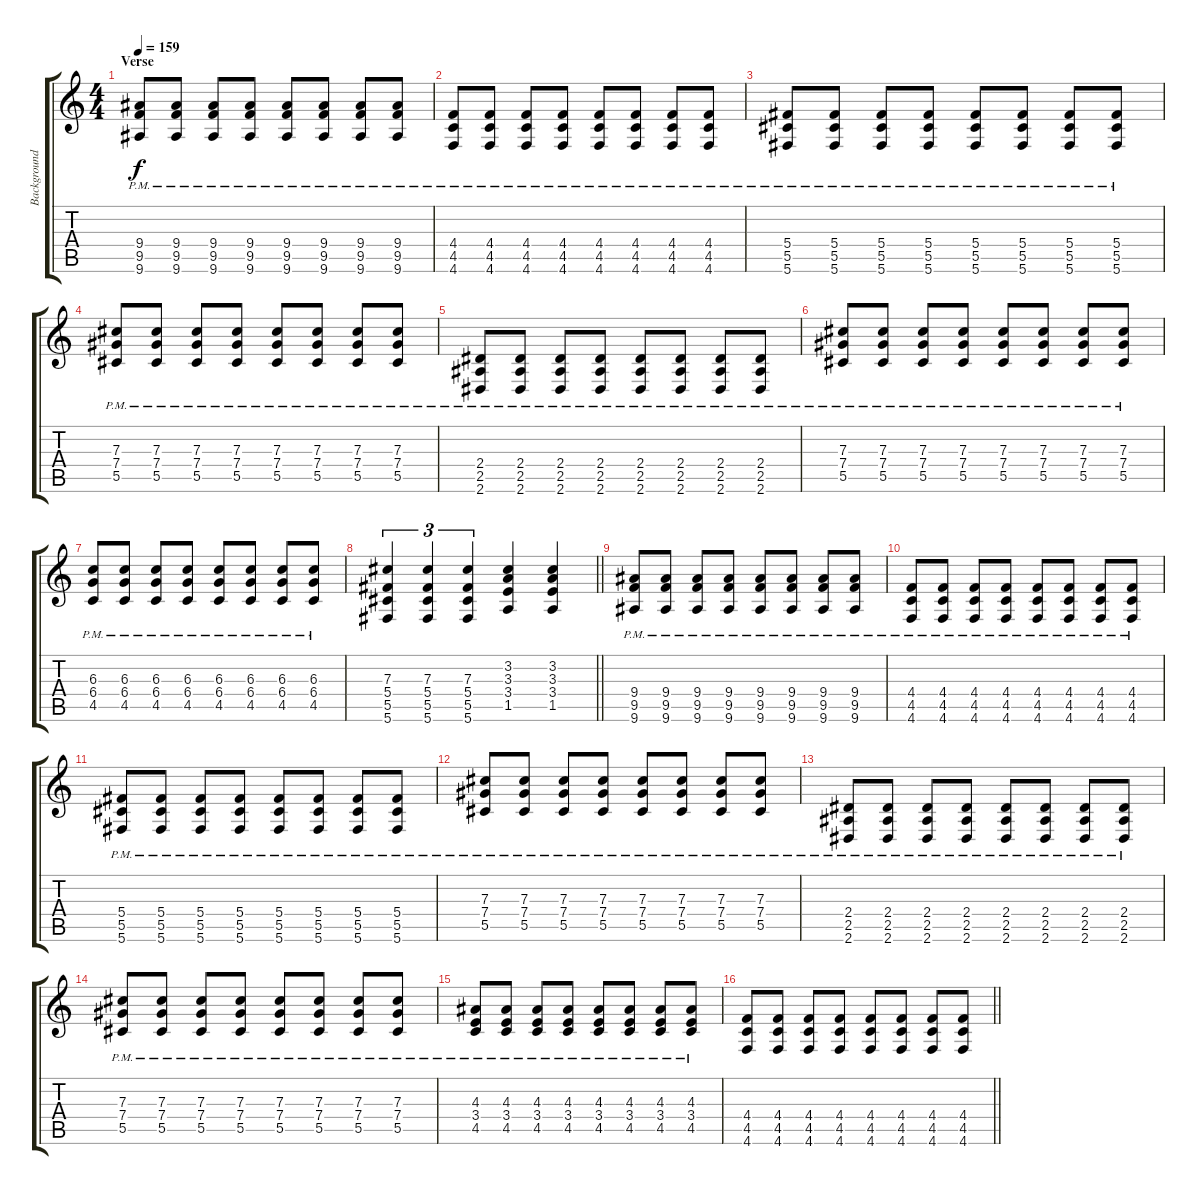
\track ("Background Guitar" "Background") {instrument distortionguitar}
\staff {score tabs}
\tuning (Eb4 Bb3 Gb3 Db3 Ab2 Db2) {hide}
\ts (4 4)
\section ("" "Verse")
\tempo 159
\clef g2
\ks c
(9.4{pm} 9.5{pm} 9.6{pm}).8{dy f} (9.4{pm} 9.5{pm} 9.6{pm}).8 (9.4{pm} 9.5{pm} 9.6{pm}).8 (9.4{pm} 9.5{pm} 9.6{pm}).8 (9.4{pm} 9.5{pm} 9.6{pm}).8 (9.4{pm} 9.5{pm} 9.6{pm}).8 (9.4{pm} 9.5{pm} 9.6{pm}).8 (9.4{pm} 9.5{pm} 9.6{pm}).8 |
(4.4{pm} 4.5{pm} 4.6{pm}).8 (4.4{pm} 4.5{pm} 4.6{pm}).8 (4.4{pm} 4.5{pm} 4.6{pm}).8 (4.4{pm} 4.5{pm} 4.6{pm}).8 (4.4{pm} 4.5{pm} 4.6{pm}).8 (4.4{pm} 4.5{pm} 4.6{pm}).8 (4.4{pm} 4.5{pm} 4.6{pm}).8 (4.4{pm} 4.5{pm} 4.6{pm}).8 |
(5.4{pm} 5.5{pm} 5.6{pm}).8 (5.4{pm} 5.5{pm} 5.6{pm}).8 (5.4{pm} 5.5{pm} 5.6{pm}).8 (5.4{pm} 5.5{pm} 5.6{pm}).8 (5.4{pm} 5.5{pm} 5.6{pm}).8 (5.4{pm} 5.5{pm} 5.6{pm}).8 (5.4{pm} 5.5{pm} 5.6{pm}).8 (5.4{pm} 5.5{pm} 5.6{pm}).8 |
(7.3{pm} 7.4{pm} 5.5{pm}).8 (7.3{pm} 7.4{pm} 5.5{pm}).8 (7.3{pm} 7.4{pm} 5.5{pm}).8 (7.3{pm} 7.4{pm} 5.5{pm}).8 (7.3{pm} 7.4{pm} 5.5{pm}).8 (7.3{pm} 7.4{pm} 5.5{pm}).8 (7.3{pm} 7.4{pm} 5.5{pm}).8 (7.3{pm} 7.4{pm} 5.5{pm}).8 |
(2.4{pm} 2.5{pm} 2.6{pm}).8 (2.4{pm} 2.5{pm} 2.6{pm}).8 (2.4{pm} 2.5{pm} 2.6{pm}).8 (2.4{pm} 2.5{pm} 2.6{pm}).8 (2.4{pm} 2.5{pm} 2.6{pm}).8 (2.4{pm} 2.5{pm} 2.6{pm}).8 (2.4{pm} 2.5{pm} 2.6{pm}).8 (2.4{pm} 2.5{pm} 2.6{pm}).8 |
(7.3{pm} 7.4{pm} 5.5{pm}).8 (7.3{pm} 7.4{pm} 5.5{pm}).8 (7.3{pm} 7.4{pm} 5.5{pm}).8 (7.3{pm} 7.4{pm} 5.5{pm}).8 (7.3{pm} 7.4{pm} 5.5{pm}).8 (7.3{pm} 7.4{pm} 5.5{pm}).8 (7.3{pm} 7.4{pm} 5.5{pm}).8 (7.3{pm} 7.4{pm} 5.5{pm}).8 |
(6.3{pm} 6.4{pm} 4.5{pm}).8 (6.3{pm} 6.4{pm} 4.5{pm}).8 (6.3{pm} 6.4{pm} 4.5{pm}).8 (6.3{pm} 6.4{pm} 4.5{pm}).8 (6.3{pm} 6.4{pm} 4.5{pm}).8 (6.3{pm} 6.4{pm} 4.5{pm}).8 (6.3{pm} 6.4{pm} 4.5{pm}).8 (6.3{pm} 6.4{pm} 4.5{pm}).8 |
\barLineRight lightlight
(7.3 5.4 5.5 5.6).4{tu (3 2)} (7.3 5.4 5.5 5.6).4{tu (3 2)} (7.3 5.4 5.5 5.6).4{tu (3 2)} (3.2 3.3 3.4 1.5).4 (3.2 3.3 3.4 1.5).4 |
(9.4{pm} 9.5{pm} 9.6{pm}).8 (9.4{pm} 9.5{pm} 9.6{pm}).8 (9.4{pm} 9.5{pm} 9.6{pm}).8 (9.4{pm} 9.5{pm} 9.6{pm}).8 (9.4{pm} 9.5{pm} 9.6{pm}).8 (9.4{pm} 9.5{pm} 9.6{pm}).8 (9.4{pm} 9.5{pm} 9.6{pm}).8 (9.4{pm} 9.5{pm} 9.6{pm}).8 |
(4.4{pm} 4.5{pm} 4.6{pm}).8 (4.4{pm} 4.5{pm} 4.6{pm}).8 (4.4{pm} 4.5{pm} 4.6{pm}).8 (4.4{pm} 4.5{pm} 4.6{pm}).8 (4.4{pm} 4.5{pm} 4.6{pm}).8 (4.4{pm} 4.5{pm} 4.6{pm}).8 (4.4{pm} 4.5{pm} 4.6{pm}).8 (4.4{pm} 4.5{pm} 4.6{pm}).8 |
(5.4{pm} 5.5{pm} 5.6{pm}).8 (5.4{pm} 5.5{pm} 5.6{pm}).8 (5.4{pm} 5.5{pm} 5.6{pm}).8 (5.4{pm} 5.5{pm} 5.6{pm}).8 (5.4{pm} 5.5{pm} 5.6{pm}).8 (5.4{pm} 5.5{pm} 5.6{pm}).8 (5.4{pm} 5.5{pm} 5.6{pm}).8 (5.4{pm} 5.5{pm} 5.6{pm}).8 |
(7.3{pm} 7.4{pm} 5.5{pm}).8 (7.3{pm} 7.4{pm} 5.5{pm}).8 (7.3{pm} 7.4{pm} 5.5{pm}).8 (7.3{pm} 7.4{pm} 5.5{pm}).8 (7.3{pm} 7.4{pm} 5.5{pm}).8 (7.3{pm} 7.4{pm} 5.5{pm}).8 (7.3{pm} 7.4{pm} 5.5{pm}).8 (7.3{pm} 7.4{pm} 5.5{pm}).8 |
(2.4{pm} 2.5{pm} 2.6{pm}).8 (2.4{pm} 2.5{pm} 2.6{pm}).8 (2.4{pm} 2.5{pm} 2.6{pm}).8 (2.4{pm} 2.5{pm} 2.6{pm}).8 (2.4{pm} 2.5{pm} 2.6{pm}).8 (2.4{pm} 2.5{pm} 2.6{pm}).8 (2.4{pm} 2.5{pm} 2.6{pm}).8 (2.4{pm} 2.5{pm} 2.6{pm}).8 |
(7.3{pm} 7.4{pm} 5.5{pm}).8 (7.3{pm} 7.4{pm} 5.5{pm}).8 (7.3{pm} 7.4{pm} 5.5{pm}).8 (7.3{pm} 7.4{pm} 5.5{pm}).8 (7.3{pm} 7.4{pm} 5.5{pm}).8 (7.3{pm} 7.4{pm} 5.5{pm}).8 (7.3{pm} 7.4{pm} 5.5{pm}).8 (7.3{pm} 7.4{pm} 5.5{pm}).8 |
(4.3{pm} 3.4{pm} 4.5{pm}).8 (4.3{pm} 3.4{pm} 4.5{pm}).8 (4.3{pm} 3.4{pm} 4.5{pm}).8 (4.3{pm} 3.4{pm} 4.5{pm}).8 (4.3{pm} 3.4{pm} 4.5{pm}).8 (4.3{pm} 3.4{pm} 4.5{pm}).8 (4.3{pm} 3.4{pm} 4.5{pm}).8 (4.3{pm} 3.4{pm} 4.5{pm}).8 |
\barLineRight lightlight
(4.4 4.5 4.6).8 (4.4 4.5 4.6).8 (4.4 4.5 4.6).8 (4.4 4.5 4.6).8 (4.4 4.5 4.6).8 (4.4 4.5 4.6).8 (4.4 4.5 4.6).8 (4.4 4.5 4.6).8
